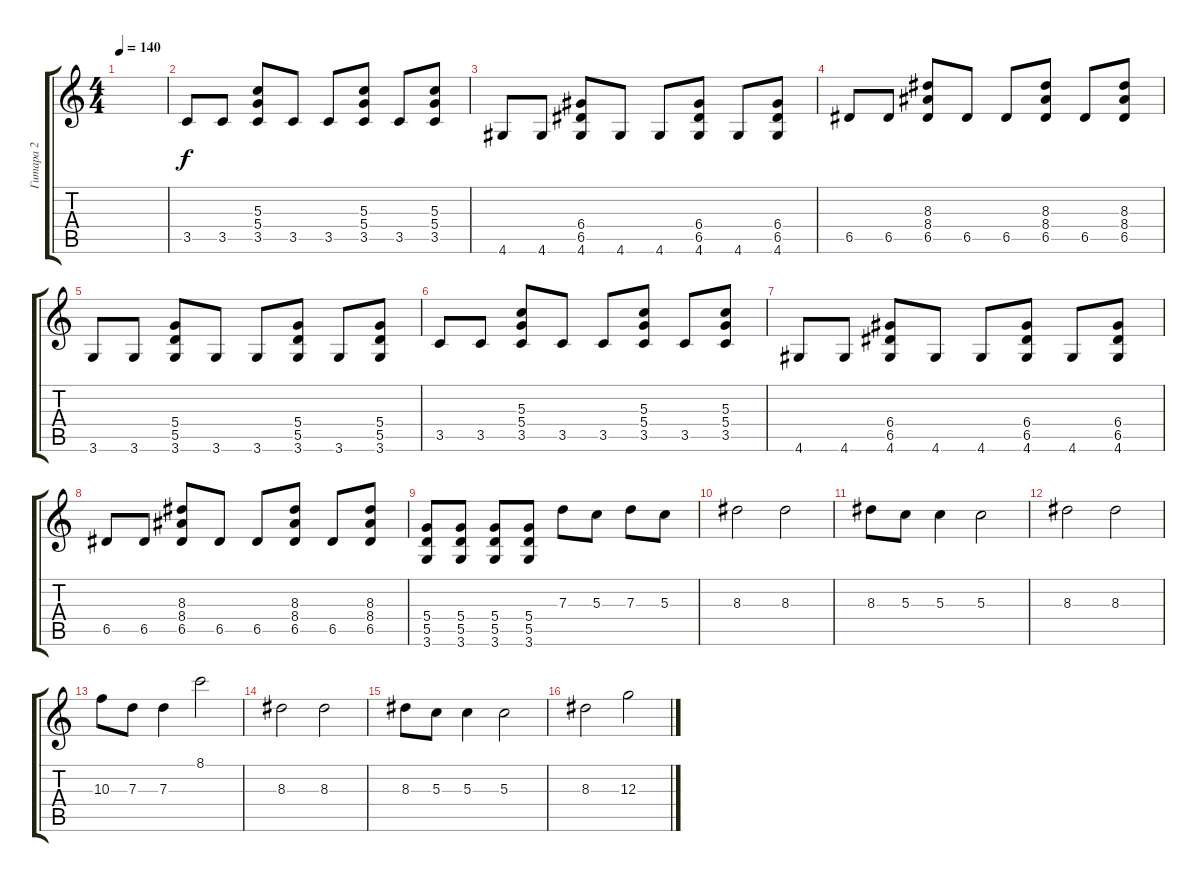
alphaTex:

\track ("Гитара 2" "Гитара 2") {instrument distortionguitar}
\staff {score tabs}
\tuning (E4 B3 G3 D3 A2 E2) {hide}
\ts (4 4)
\tempo 140
\clef g2
\ks c
|
3.5.8{dy f} 3.5.8 (5.3 5.4 3.5).8 3.5.8 3.5.8 (5.3 5.4 3.5).8 3.5.8 (5.3 5.4 3.5).8 |
4.6.8 4.6.8 (6.4 6.5 4.6).8 4.6.8 4.6.8 (6.4 6.5 4.6).8 4.6.8 (6.4 6.5 4.6).8 |
6.5.8 6.5.8 (8.3 8.4 6.5).8 6.5.8 6.5.8 (8.3 8.4 6.5).8 6.5.8 (8.3 8.4 6.5).8 |
3.6.8 3.6.8 (5.4 5.5 3.6).8 3.6.8 3.6.8 (5.4 5.5 3.6).8 3.6.8 (5.4 5.5 3.6).8 |
3.5.8 3.5.8 (5.3 5.4 3.5).8 3.5.8 3.5.8 (5.3 5.4 3.5).8 3.5.8 (5.3 5.4 3.5).8 |
4.6.8 4.6.8 (6.4 6.5 4.6).8 4.6.8 4.6.8 (6.4 6.5 4.6).8 4.6.8 (6.4 6.5 4.6).8 |
6.5.8 6.5.8 (8.3 8.4 6.5).8 6.5.8 6.5.8 (8.3 8.4 6.5).8 6.5.8 (8.3 8.4 6.5).8 |
(5.4 5.5 3.6).8 (5.4 5.5 3.6).8 (5.4 5.5 3.6).8 (5.4 5.5 3.6).8 7.3.8 5.3.8 7.3.8 5.3.8 |
8.3.2 8.3.2 |
8.3.8 5.3.8 5.3.4 5.3.2 |
8.3.2 8.3.2 |
10.3.8 7.3.8 7.3.4 8.1.2 |
8.3.2 8.3.2 |
8.3.8 5.3.8 5.3.4 5.3.2 |
8.3.2 12.3.2
